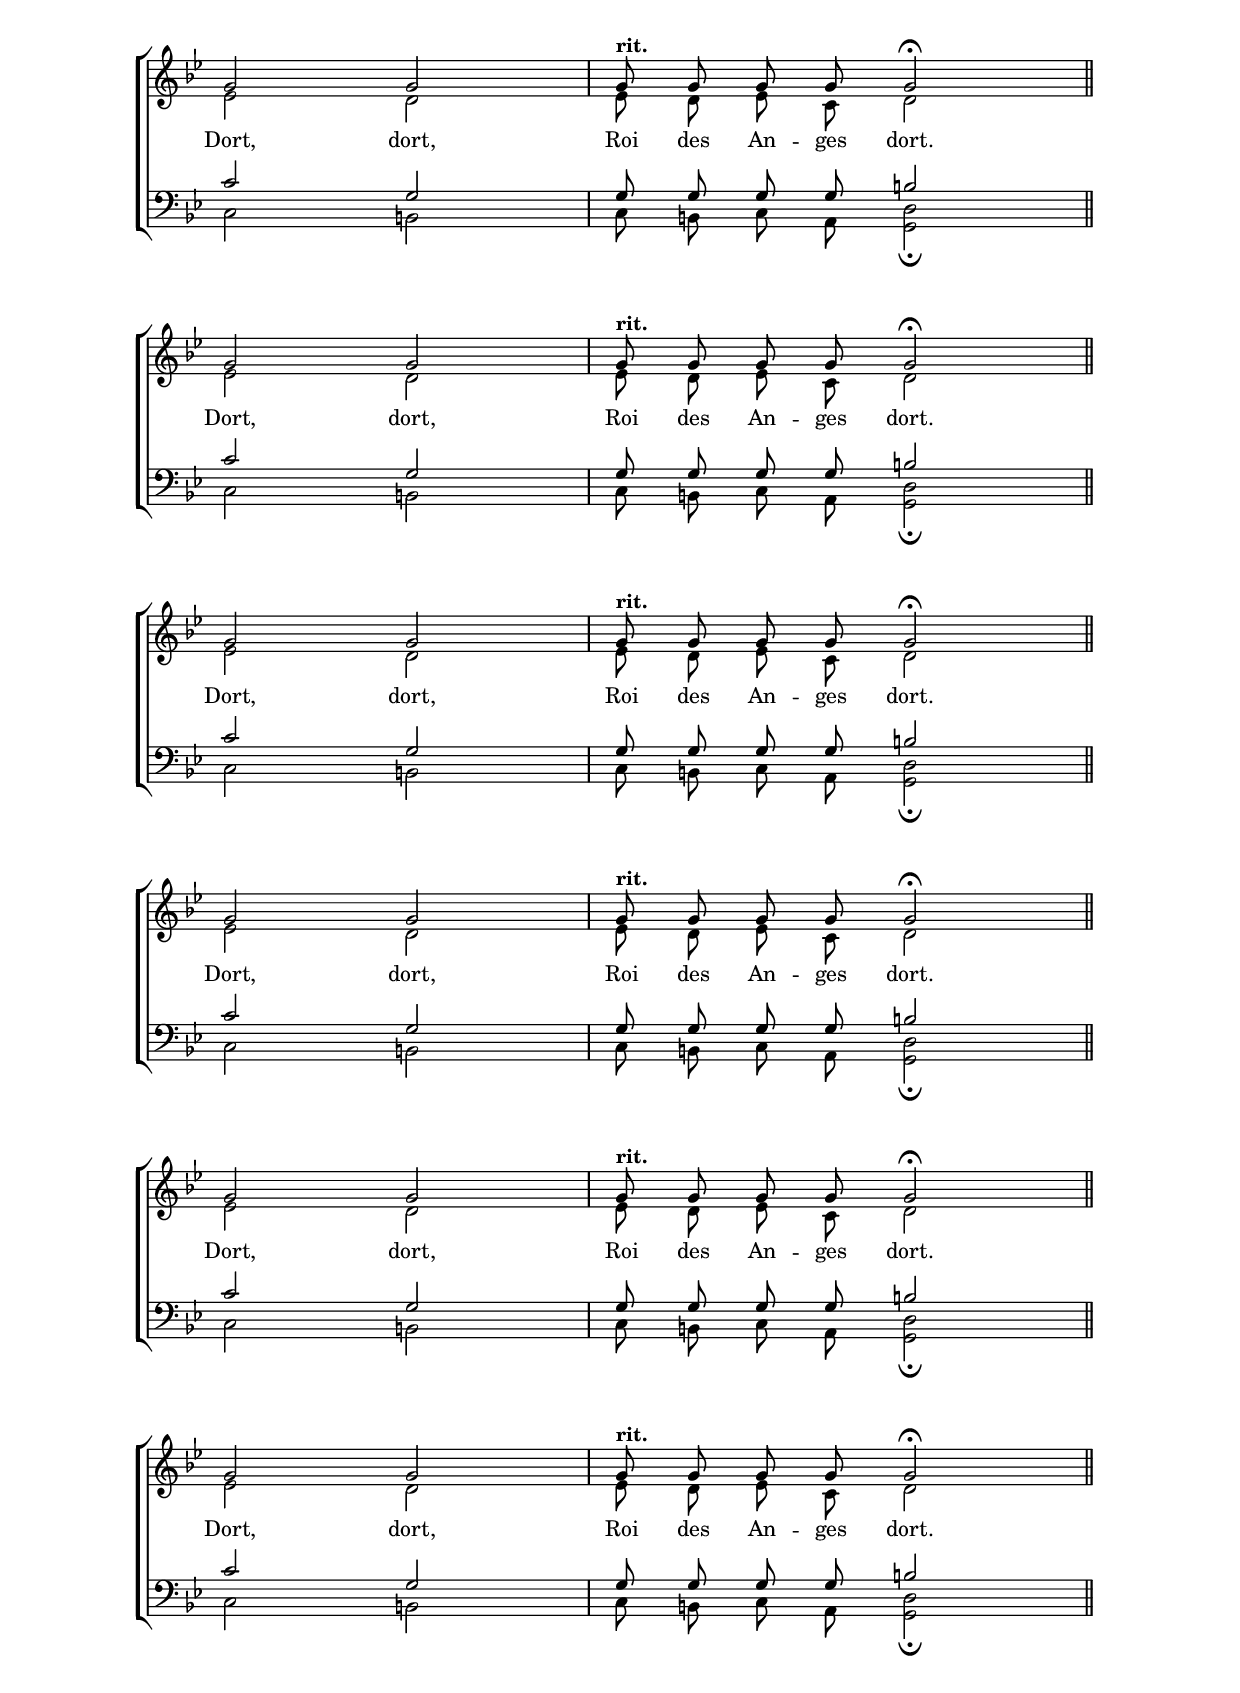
\version "2.18.2"

% закомментируйте строку ниже, чтобы получался pdf с навигацией
%#(ly:set-option 'point-and-click #f)
#(ly:set-option 'midi-extension "mid")
#(set-default-paper-size "a4")
#(set-global-staff-size 17)

co = \cadenzaOn
cof = \cadenzaOff
\header {
  %title = "Сугубая ектения"
  %composer = "С. Мокраняц"
  % Удалить строку версии LilyPond 
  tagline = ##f
}

global = {
    \key g \minor
  \time 1/1
  \once \omit Staff.TimeSignature
  \numericTimeSignature
}

sopvoice = \relative c'' {
  \global
  \dynamicUp
  \autoBeamOff
  g2 g |
  g8^\markup\bold"rit." g g g g2\fermata
   \bar "||"
}


altvoice = \relative c' {
  \global
  \dynamicUp
  \autoBeamOff
  es2 d |
  es8 d es c d2
}


tenorvoice = \relative c' {
  \global
  \dynamicUp
  \autoBeamOff
  c2 g |
  g8 g g g b2
}


bassvoice = \relative c {
  \global
  \dynamicUp
  \autoBeamOff
c2 b |
c8 b c a <g d'>2\fermata
}

lyricscore = \lyricmode {
  Dort, dort, Roi des An -- ges dort.
}

dort = \score {

  %  \transpose c bes {
    \new ChoirStaff <<
      \new Staff = "upstaff" \with {
        midiInstrument = "voice oohs"
      } <<
        \new Voice = "soprano" { \voiceOne \sopvoice }
        \new Voice  = "alto" { \voiceTwo \altvoice }
      >> 
      \new Lyrics = "sopranos"
  
      \new Staff = "downstaff" \with {
        midiInstrument = "voice oohs"
      } <<
        \new Voice = "tenor" { \voiceOne \clef bass \tenorvoice }
        \new Voice = "bass" { \voiceTwo \bassvoice }
      >>
      \context Lyrics = "sopranos" {
        \lyricsto "soprano" {
          \lyricscore
        }
      }
    >>
    %  }  % transposeµ
  \layout { 
    \context {
      \Score
    }
    \context {
      \Staff
    }
  %Metronome_mark_engraver
  }
}

  \paper {
  top-margin = 10
  left-margin = 25
  right-margin = 25
  bottom-margin = 10
  indent = 0
  ragged-last =  ##f
  ragged-last-bottom = ##f
}


\bookpart {

  
\score {

  %  \transpose c bes {

      \new Staff \with {
        midiInstrument = "voice oohs"
      } <<
        \new Voice {  \sopvoice }
        \new Voice   {  \altvoice }
        \new Voice  {  \tenorvoice }
        \new Voice  {  \bassvoice }
      >> 
    
    %  }  % transposeµ

  \midi {
    \tempo 4=90
  }
}

\dort
\dort
\dort
\dort
\dort
\dort
  
}



